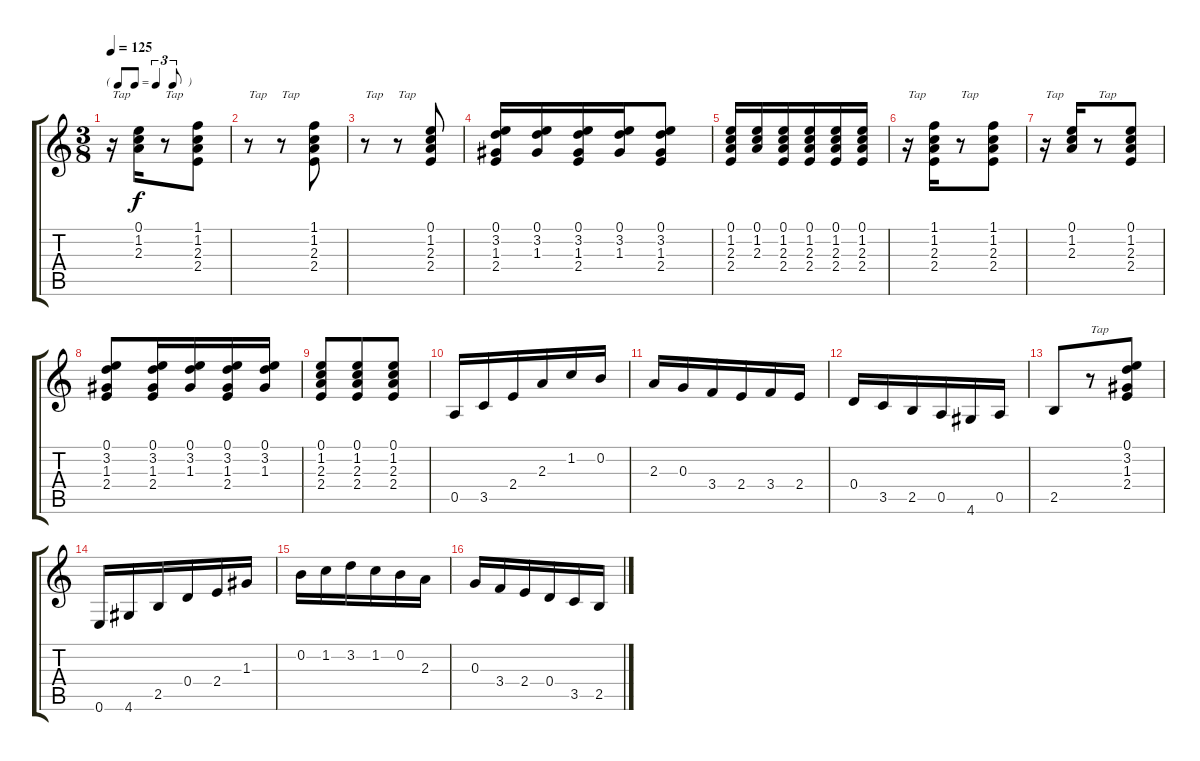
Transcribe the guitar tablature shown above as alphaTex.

\track "" {instrument acousticguitarnylon}
\staff {score tabs}
\tuning (E4 B3 G3 D3 A2 E2) {hide}
\ts (3 8)
\tf triplet8th
\tempo 125
\clef g2
\ks c
r.16{txt "Tap" dy f} (0.1 1.2 2.3).16 r.8{txt "Tap"} (1.1 1.2 2.3 2.4).8 |
r.8{txt "Tap"} r.8{txt "Tap"} (1.1 1.2 2.3 2.4).8 |
r.8{txt "Tap"} r.8{txt "Tap"} (0.1 1.2 2.3 2.4).8 |
(0.1 3.2 1.3 2.4).16 (0.1 3.2 1.3).16 (0.1 3.2 1.3 2.4).16 (0.1 3.2 1.3).16 (0.1 3.2 1.3 2.4).8 |
(0.1 1.2 2.3 2.4).16 (0.1 1.2 2.3).16 (0.1 1.2 2.3 2.4).16 (0.1 1.2 2.3 2.4).16 (0.1 1.2 2.3 2.4).16 (0.1 1.2 2.3 2.4).16 |
r.16{txt "Tap"} (1.1 1.2 2.3 2.4).16 r.8{txt "Tap"} (1.1 1.2 2.3 2.4).8 |
r.16{txt "Tap"} (0.1 1.2 2.3).16 r.8{txt "Tap"} (0.1 1.2 2.3 2.4).8 |
(0.1 3.2 1.3 2.4).8 (0.1 3.2 1.3 2.4).16 (0.1 3.2 1.3).16 (0.1 3.2 1.3 2.4).16 (0.1 3.2 1.3).16 |
(0.1 1.2 2.3 2.4).8 (0.1 1.2 2.3 2.4).8 (0.1 1.2 2.3 2.4).8 |
0.5.16 3.5.16 2.4.16 2.3.16 1.2.16 0.2.16 |
2.3.16 0.3.16 3.4.16 2.4.16 3.4.16 2.4.16 |
0.4.16 3.5.16 2.5.16 0.5.16 4.6.16 0.5.16 |
2.5.8 r.8{txt "Tap"} (0.1 3.2 1.3 2.4).8 |
0.6.16 4.6.16 2.5.16 0.4.16 2.4.16 1.3.16 |
0.2.16 1.2.16 3.2.16 1.2.16 0.2.16 2.3.16 |
0.3.16 3.4.16 2.4.16 0.4.16 3.5.16 2.5.16
